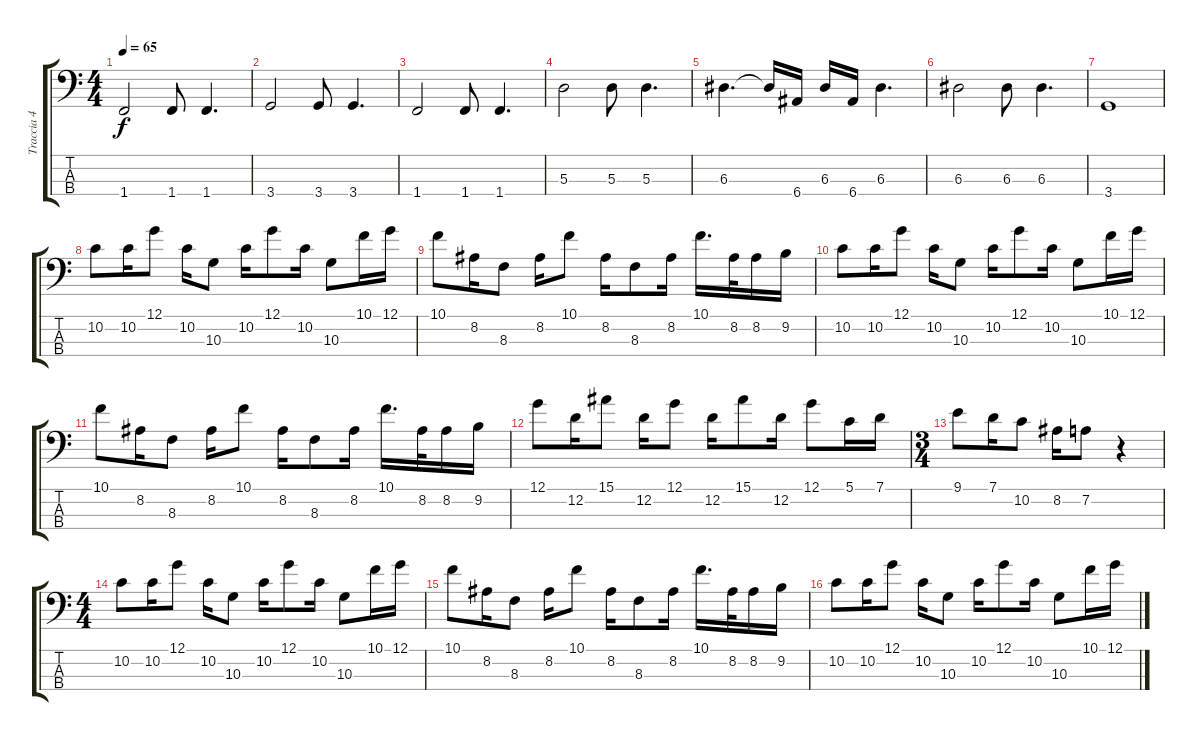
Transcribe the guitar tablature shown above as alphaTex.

\track ("Traccia 4" "Traccia 4") {instrument electricbassfinger}
\staff {score tabs}
\tuning (G2 D2 A1 E1) {hide}
\ts (4 4)
\tempo 65
\clef f4
\ks c
1.4.2{dy f} 1.4.8 1.4.4{d} |
3.4.2 3.4.8 3.4.4{d} |
1.4.2 1.4.8 1.4.4{d} |
5.3.2 5.3.8 5.3.4{d} |
6.3.4{d} 6.3{t}.16 6.4.16 6.3.16 6.4.16 6.3.4{d} |
6.3.2 6.3.8 6.3.4{d} |
3.4.1 |
10.2.8 10.2.16 12.1.8 10.2.16 10.3.8 10.2.16 12.1.8 10.2.16 10.3.8 10.1.16 12.1.16 |
10.1.8 8.2.16 8.3.8 8.2.16 10.1.8 8.2.16 8.3.8 8.2.16 10.1.16{d} 8.2.32 8.2.16 9.2.16 |
10.2.8 10.2.16 12.1.8 10.2.16 10.3.8 10.2.16 12.1.8 10.2.16 10.3.8 10.1.16 12.1.16 |
10.1.8 8.2.16 8.3.8 8.2.16 10.1.8 8.2.16 8.3.8 8.2.16 10.1.16{d} 8.2.32 8.2.16 9.2.16 |
12.1.8 12.2.16 15.1.8 12.2.16 12.1.8 12.2.16 15.1.8 12.2.16 12.1.8 5.1.16 7.1.16 |
\ts (3 4)
9.1.8 7.1.16 10.2.8 8.2.16 7.2.8 r.4 |
\ts (4 4)
10.2.8 10.2.16 12.1.8 10.2.16 10.3.8 10.2.16 12.1.8 10.2.16 10.3.8 10.1.16 12.1.16 |
10.1.8 8.2.16 8.3.8 8.2.16 10.1.8 8.2.16 8.3.8 8.2.16 10.1.16{d} 8.2.32 8.2.16 9.2.16 |
10.2.8 10.2.16 12.1.8 10.2.16 10.3.8 10.2.16 12.1.8 10.2.16 10.3.8 10.1.16 12.1.16
